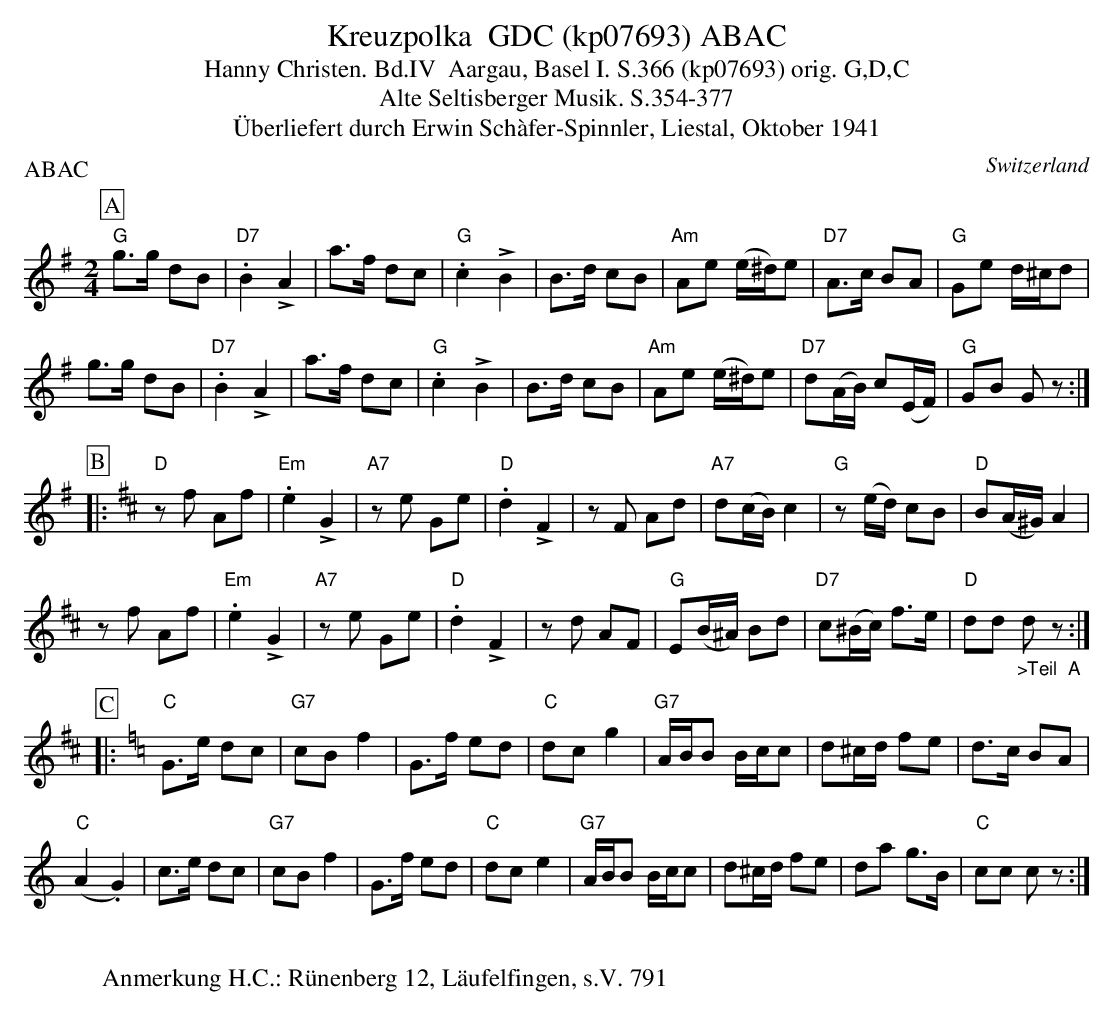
X:1
T:Kreuzpolka  GDC (kp07693) ABAC
T:Hanny Christen. Bd.IV  Aargau, Basel I. S.366 (kp07693) orig. G,D,C
T: Alte Seltisberger Musik. S.354-377
T:Überliefert durch Erwin Schàfer-Spinnler, Liestal, Oktober 1941
P:ABAC
M:2/4
L:1/8
O:Switzerland
K:G major
[P:A]  "G"g>g dB | "D7".B2!>!A2 | a>f dc | "G".c2!>!B2 | B>d cB | "Am"Ae (e/^d/)e | "D7"A>c BA | "G"Ge d/^c/d |
g>g dB | "D7".B2!>!A2 | a>f dc | "G".c2!>!B2 | B>d cB | "Am"Ae (e/^d/)e | "D7"d(A/B/) c(E/F/) | "G"GB Gz :|
[P:B] [K:D] |: "D"zf Af | "Em".e2!>!G2 | "A7"ze Ge | "D".d2!>!F2 | zF Ad | "A7"d(c/B/)c2 | "G"z(e/d/) cB | "D"B(A/^G/)A2 |
zf Af | "Em".e2!>!G2 | "A7"ze Ge | "D".d2!>!F2 | zd AF |  "G"E(B/^A/) Bd | "D7"c(^B/c/) f>e | "D"dd "_>Teil  A"dz :|
[P:C] [K:C] |: "C"G>e  dc |  "G7"cBf2 |  G>f ed  | "C"dcg2 | "G7"A/B/B B/c/c | d^c/d/ fe | d>c BA |
("C"A2.G2) | c>e dc | "G7"cBf2 | G>f ed | "C"dce2 | "G7"A/B/B B/c/c | d^c/d/ fe | da g>B | "C"cc cz :|
W:
W:Anmerkung H.C.: Rünenberg 12, Läufelfingen, s.V. 791
